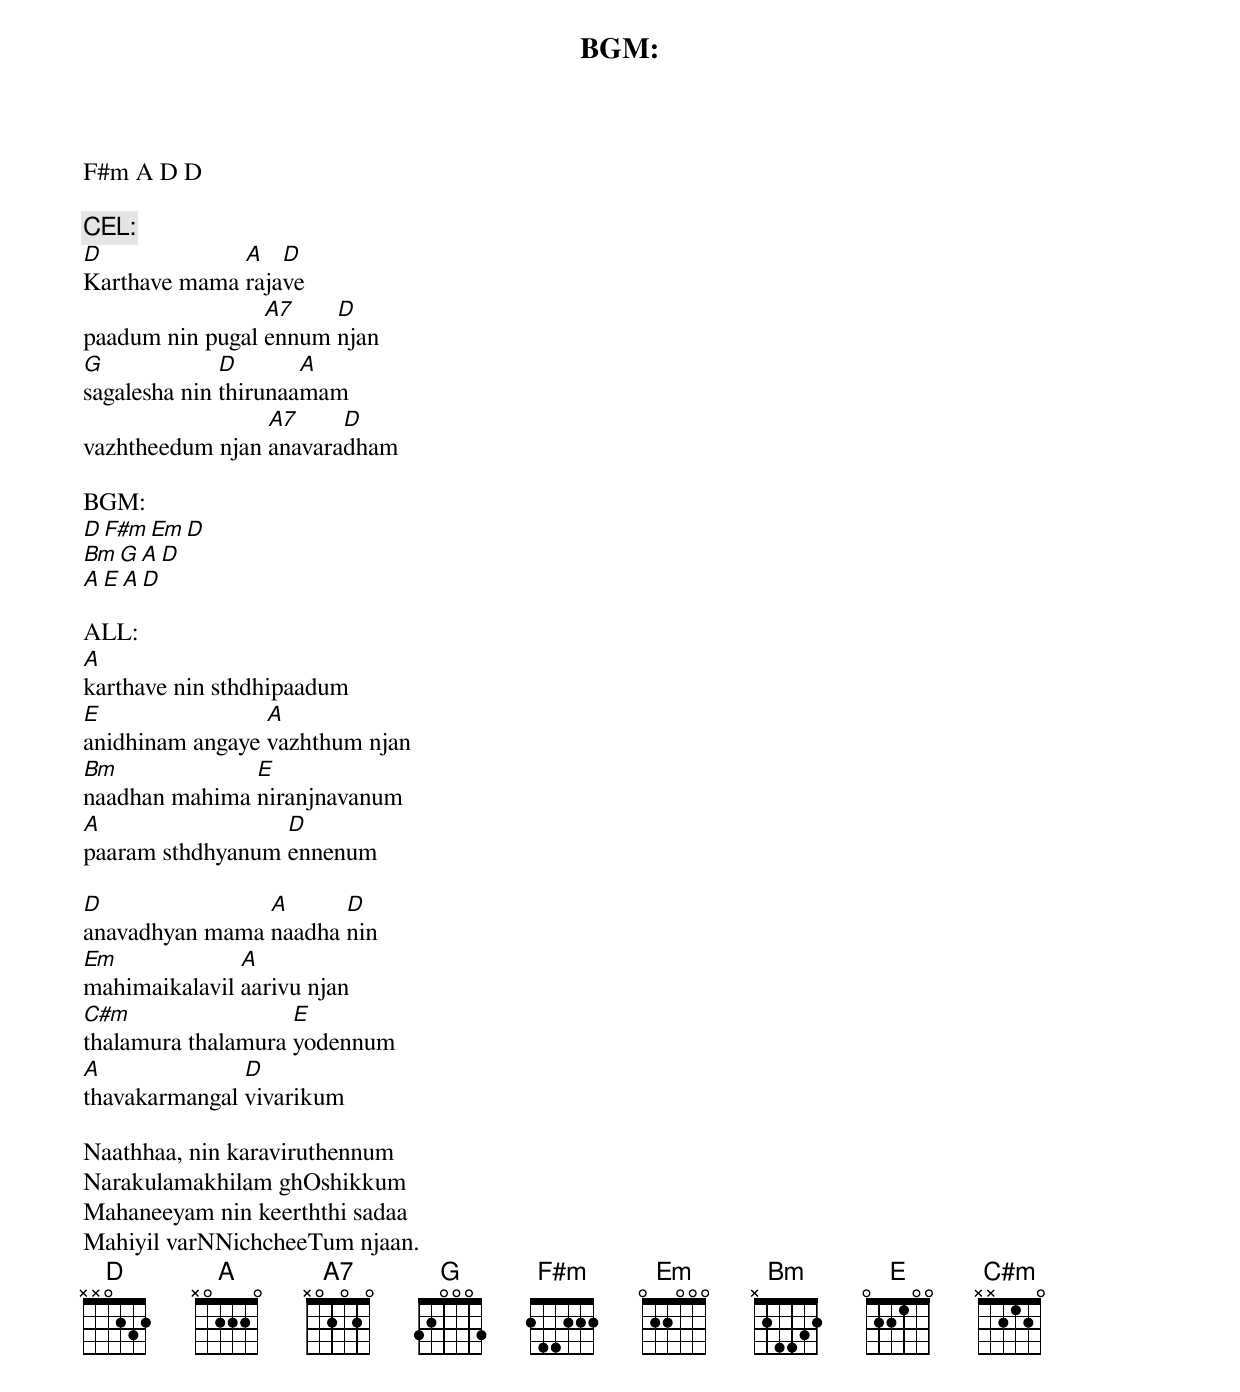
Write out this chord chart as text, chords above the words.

BGM:
F#m A D D

CEL:
D             A   D
Karthave mama rajave
                 A7    D
paadum nin pugal ennum njan
G             D       A
sagalesha nin thirunaamam
                 A7     D
vazhtheedum njan anavaradham

BGM:
D  F#m Em D
Bm G A D
A E A D

ALL:
A
karthave nin sthdhipaadum
E                A
anidhinam angaye vazhthum njan
Bm             E
naadhan mahima niranjnavanum
A                 D
paaram sthdhyanum ennenum

D               A      D
anavadhyan mama naadha nin
Em             A
mahimaikalavil aarivu njan
C#m                 E
thalamura thalamura yodennum
A              D
thavakarmangal vivarikum

Naathhaa, nin karaviruthennum
Narakulamakhilam ghOshikkum
Mahaneeyam nin keerththi sadaa
Mahiyil varNNichcheeTum njaan.
